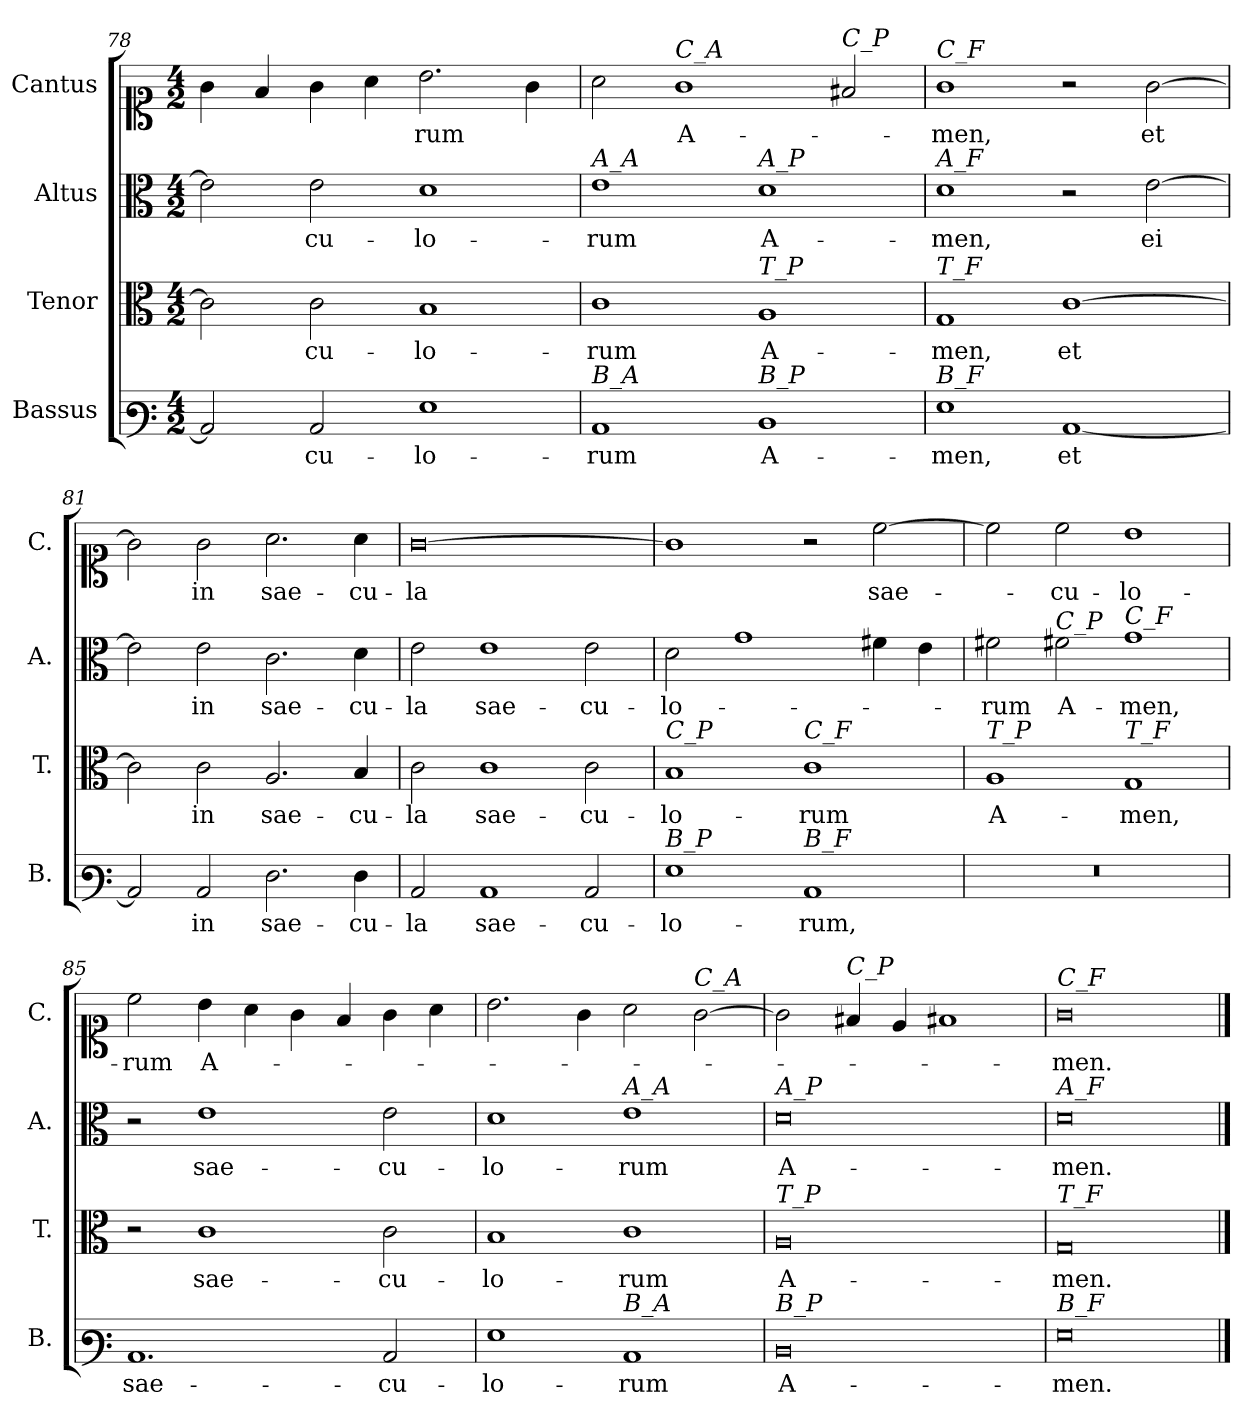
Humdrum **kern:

**kern	**text	**kern	**text	**kern	**text	**kern	**text
*part4	*part4	*part3	*part3	*part2	*part2	*part1	*part1
*staff4	*staff4	*staff3	*staff3	*staff2	*staff2	*staff1	*staff1
*I"Bassus	*	*I"Tenor	*	*I"Altus	*	*I"Cantus	*
*I'B.	*	*I'T.	*	*I'A.	*	*I'C.	*
*clefF3	*	*clefC3	*	*clefC3	*	*clefC1	*
*k[]	*	*k[]	*	*k[]	*	*k[]	*
*M4/2	*	*M4/2	*	*M4/2	*	*M4/2	*
=78	=78	=78	=78	=78	=78	=78	=78
2C/]	.	2c\]	.	2e\]	.	4g\	.
.	.	.	.	.	.	4f/	.
!	!LO:LY:b	!	!LO:LY:b	!	!LO:LY:b	!	!
2C/	-cu-	2c\	-cu-	2e\	-cu-	4g\	.
.	.	.	.	.	.	4a\	.
!	!LO:LY:b	!	!LO:LY:b	!	!LO:LY:b	!	!LO:LY:b
1G	-lo-	1B	-lo-	1d	-lo-	2.b\	-rum
.	.	.	.	.	.	4g\	.
=79	=79	=79	=79	=79	=79	=79	=79
!	!	!	!	!LO:TX:a:i:t=A_A	!	!	!
!LO:TX:a:i:t=B_A	!	!	!	!	!	!	!
!	!LO:LY:b	!	!LO:LY:b	!	!LO:LY:b	!	!
1C	-rum	1c	-rum	1e	-rum	2a\	.
!	!	!	!	!	!	!LO:TX:a:i:t=C_A	!
!	!	!	!	!	!	!	!LO:LY:b
.	.	.	.	.	.	1g	A-
!	!	!	!	!LO:TX:a:i:t=A_P	!	!	!
!	!	!LO:TX:a:i:t=T_P	!	!	!	!	!
!LO:TX:a:i:t=B_P	!	!	!	!	!	!	!
!	!LO:LY:b	!	!LO:LY:b	!	!LO:LY:b	!	!
1D	A-	1A	A-	1d	A-	.	.
!	!	!	!	!	!	!LO:TX:a:i:t=C_P	!
.	.	.	.	.	.	2f#X/	.
=80	=80	=80	=80	=80	=80	=80	=80
!	!	!	!	!	!	!LO:TX:a:i:t=C_F	!
!	!	!	!	!LO:TX:a:i:t=A_F	!	!	!
!	!	!LO:TX:a:i:t=T_F	!	!	!	!	!
!LO:TX:a:i:t=B_F	!	!	!	!	!	!	!
!	!LO:LY:b	!	!LO:LY:b	!	!LO:LY:b	!	!LO:LY:b
1G	-men,	1G	-men,	1d	-men,	1g	-men,
!	!LO:LY:b	!	!LO:LY:b	!	!	!	!
[1C	et	[1c	et	2r	.	2r	.
!	!	!	!	!	!LO:LY:b	!	!LO:LY:b
.	.	.	.	[2e\	ei	[2g\	et
=81	=81	=81	=81	=81	=81	=81	=81
2C/]	.	2c\]	.	2e\]	.	2g\]	.
!	!LO:LY:b	!	!LO:LY:b	!	!LO:LY:b	!	!LO:LY:b
2C/	in	2c\	in	2e\	in	2g\	in
!	!LO:LY:b	!	!LO:LY:b	!	!LO:LY:b	!	!LO:LY:b
2.F\	sae-	2.A/	sae-	2.c\	sae-	2.a\	sae-
!	!LO:LY:b	!	!LO:LY:b	!	!LO:LY:b	!	!LO:LY:b
4F\	-cu-	4B/	-cu-	4d\	cu-	4a\	-cu-
=82	=82	=82	=82	=82	=82	=82	=82
!	!LO:LY:b	!	!LO:LY:b	!	!LO:LY:b	!	!LO:LY:b
2C/	-la	2c\	-la	2e\	-la	[0g	-la
!	!LO:LY:b	!	!LO:LY:b	!	!LO:LY:b	!	!
1C	sae-	1c	sae-	1e	sae-	.	.
!	!LO:LY:b	!	!LO:LY:b	!	!LO:LY:b	!	!
2C/	-cu-	2c\	-cu-	2e\	-cu-	.	.
!!LO:LB:g=z
=83	=83	=83	=83	=83	=83	=83	=83
!	!	!LO:TX:a:i:t=C_P	!	!	!	!	!
!LO:TX:a:i:t=B_P	!	!	!	!	!	!	!
!	!LO:LY:b	!	!LO:LY:b	!	!LO:LY:b	!	!
1G	-lo-	1B	-lo-	2d\	-lo-	1g]	.
.	.	.	.	1g	.	.	.
!	!	!LO:TX:a:i:t=C_F	!	!	!	!	!
!LO:TX:a:i:t=B_F	!	!	!	!	!	!	!
!	!LO:LY:b	!	!LO:LY:b	!	!	!	!
1C	-rum,	1c	-rum	.	.	2r	.
!	!	!	!	!	!	!	!LO:LY:b
.	.	.	.	4f#X\	.	[2cc\	sae-
.	.	.	.	4e\	.	.	.
=84	=84	=84	=84	=84	=84	=84	=84
!	!	!LO:TX:a:i:t=T_P	!	!	!	!	!
!	!	!	!LO:LY:b	!	!LO:LY:b	!	!
0r	.	1A	A-	2f#X\	-rum	2cc\]	.
!	!	!	!	!LO:TX:a:i:t=C_P	!	!	!
!	!	!	!	!	!LO:LY:b	!	!LO:LY:b
.	.	.	.	2f#X\	A-	2cc\	-cu-
!	!	!	!	!LO:TX:a:i:t=C_F	!	!	!
!	!	!LO:TX:a:i:t=T_F	!	!	!	!	!
!	!	!	!LO:LY:b	!	!LO:LY:b	!	!LO:LY:b
.	.	1G	-men,	1g	-men,	1b	-lo-
=85	=85	=85	=85	=85	=85	=85	=85
!	!LO:LY:b	!	!	!	!	!	!LO:LY:b
1.C	sae-	2r	.	2r	.	2cc\	-rum
!	!	!	!LO:LY:b	!	!LO:LY:b	!	!LO:LY:b
.	.	1c	sae-	1e	sae-	4b\	A-
.	.	.	.	.	.	4a\	.
.	.	.	.	.	.	4g\	.
.	.	.	.	.	.	4f/	.
!	!LO:LY:b	!	!LO:LY:b	!	!LO:LY:b	!	!
2C/	-cu-	2c\	-cu-	2e\	-cu-	4g\	.
.	.	.	.	.	.	4a\	.
=86	=86	=86	=86	=86	=86	=86	=86
!	!LO:LY:b	!	!LO:LY:b	!	!LO:LY:b	!	!
1G	-lo-	1B	-lo-	1d	-lo-	2.b\	.
.	.	.	.	.	.	4g\	.
!	!	!	!	!LO:TX:a:i:t=A_A	!	!	!
!LO:TX:a:i:t=B_A	!	!	!	!	!	!	!
!	!LO:LY:b	!	!LO:LY:b	!	!LO:LY:b	!	!
1C	-rum	1c	-rum	1e	-rum	2a\	.
!	!	!	!	!	!	!LO:TX:a:i:t=C_A	!
.	.	.	.	.	.	[2g\	.
=87	=87	=87	=87	=87	=87	=87	=87
!	!	!	!	!LO:TX:a:i:t=A_P	!	!	!
!	!	!LO:TX:a:i:t=T_P	!	!	!	!	!
!LO:TX:a:i:t=B_P	!	!	!	!	!	!	!
!	!LO:LY:b	!	!LO:LY:b	!	!LO:LY:b	!	!
0D	A-	0A	A-	0d	A-	2g\]	.
!	!	!	!	!	!	!LO:TX:a:i:t=C_P	!
.	.	.	.	.	.	4f#X/	.
.	.	.	.	.	.	4e/	.
.	.	.	.	.	.	1f#X	.
=88	=88	=88	=88	=88	=88	=88	=88
!	!	!	!	!	!	!LO:TX:a:i:t=C_F	!
!	!	!	!	!LO:TX:a:i:t=A_F	!	!	!
!	!	!LO:TX:a:i:t=T_F	!	!	!	!	!
!LO:TX:a:i:t=B_F	!	!	!	!	!	!	!
!	!LO:LY:b	!	!LO:LY:b	!	!LO:LY:b	!	!LO:LY:b
0G	-men.	0G	-men.	0d	-men.	0g	-men.
==	==	==	==	==	==	==	==
*-	*-	*-	*-	*-	*-	*-	*-
